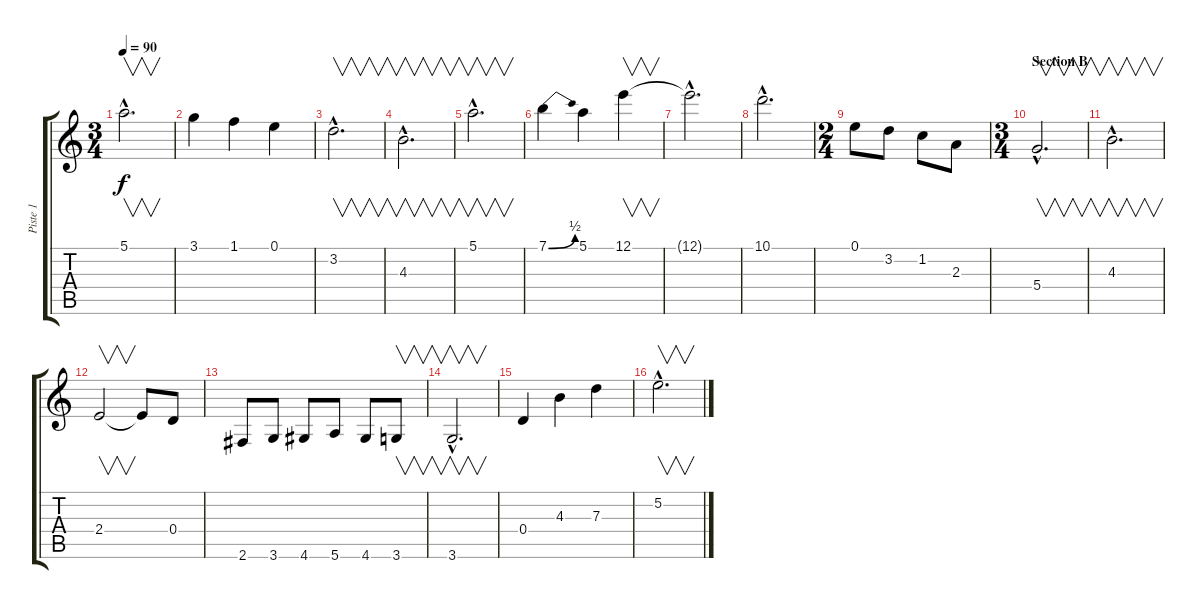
\track ("Piste 1" "Piste 1") {instrument distortionguitar}
\staff {score tabs}
\tuning (E4 B3 G3 D3 A2 E2) {hide}
\ts (3 4)
\tempo 90
\clef g2
\ks c
5.1{hac}.2{v d dy f} |
3.1.4 1.1.4 0.1.4 |
3.2{hac}.2{v d} |
4.3{hac}.2{v d} |
5.1{hac}.2{v d} |
7.1{be (bend 0 0 60 2)}.4 5.1.4 12.1.4{v} |
12.1{hac t}.2{d} |
10.1{hac}.2{d} |
\ts (2 4)
0.1.8 3.2.8 1.2.8 2.3.8 |
\ts (3 4)
\section ("" "Section B")
5.4{hac}.2{v d} |
4.3{hac}.2{v d} |
2.4.2{v} 2.4{t}.8 0.4.8 |
2.6.8 3.6.8 4.6.8 5.6.8 4.6.8 3.6.8{v} |
3.6{hac}.2{v d} |
0.4.4 4.3.4 7.3.4 |
5.2{hac}.2{v d}
